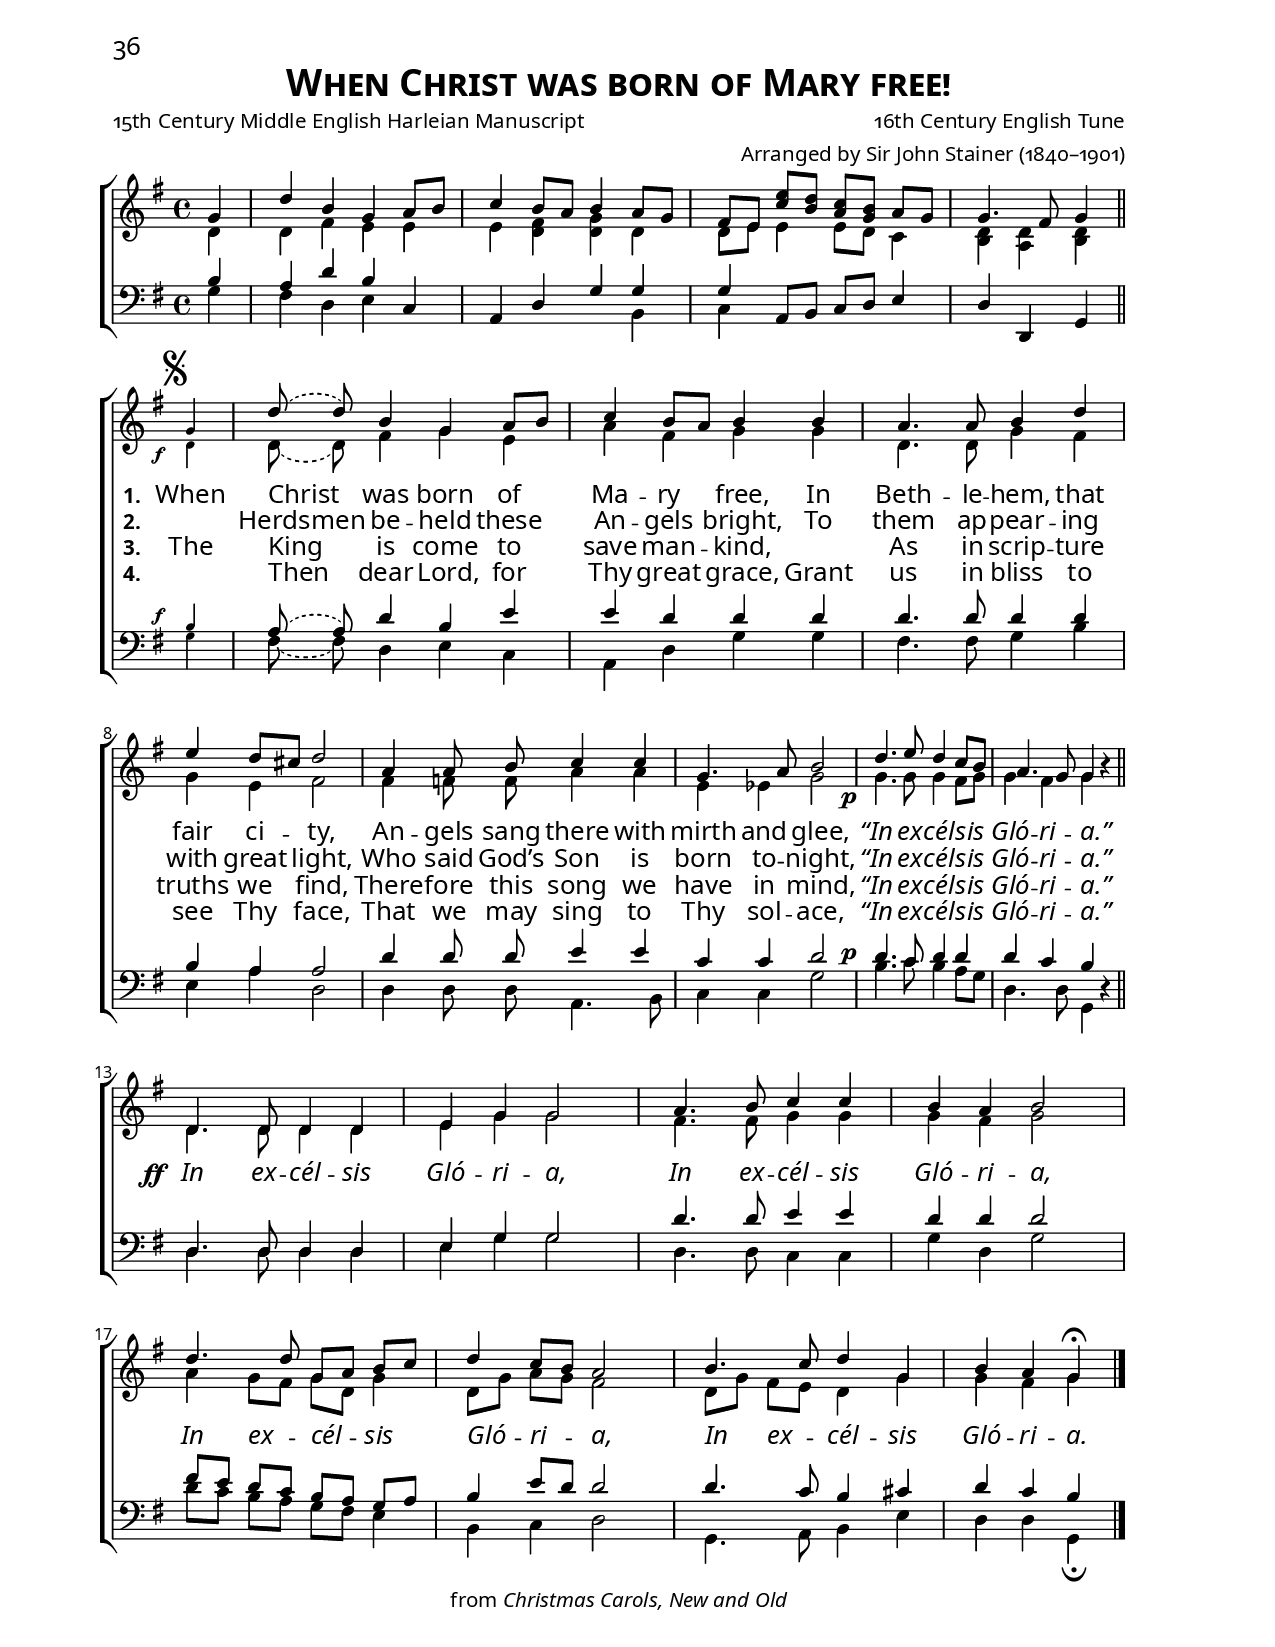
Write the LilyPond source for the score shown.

\version "2.14.2"
\include "util.ly"
\header {
  title = \markup{\override #'(font-name . "Garamond Premier Pro Semibold"){ \abs-fontsize #18 \smallCapsOldStyle"When Christ was born of Mary free!"}}
  poet = \markup\oldStyleNum"15th Century Middle English Harleian Manuscript"
  composer = \markup\oldStyleNum"16th Century English Tune"
  arranger = \markup\oldStyleNum"Arranged by Sir John Stainer (1840–1901)"
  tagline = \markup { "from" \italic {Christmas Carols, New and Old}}
}
\paper {
  paper-height = 11\in
  paper-width = 8.5\in
  indent = 0\in
  %system-system-spacing = #'((basic-distance . 10) (padding . 0))
  system-system-spacing =
    #'((basic-distance . 0)
       (minimum-distance . 0)
       (padding . -3)
       (stretchability . 100))
  ragged-last-bottom = ##f
  ragged-bottom = ##f
  two-sided = ##t
  inner-margin = 1\in
  outer-margin = 0.75\in
  top-margin = 0.26\in
  bottom-margin = 0.25\in
  first-page-number = #36
  print-first-page-number = ##t
  headerLine = ""
  oddHeaderMarkup = \markup\fill-line{
     \override #'(font-name . "Garamond Premier Pro")\abs-fontsize #12.5
     \combine 
        \fill-line{"" \on-the-fly #print-page-number-check-first
        \oldStylePageNum""
        }
        \fill-line{\headerLine}
  }
  evenHeaderMarkup = \markup {
     \override #'(font-name . "Garamond Premier Pro")\abs-fontsize #12.5
     \combine
        \on-the-fly #print-page-number-check-first
        \oldStylePageNum""
        \fill-line{\headerLine}
  }
}
#(set-global-staff-size 18) \paper{ #(define fonts (make-pango-font-tree "Garamond Premier Pro" "Garamond Premier Pro" "Garamond Premier Pro" (/ 18 20))) }
global = {
  \key g \major
  \time 4/4
  \autoBeamOff
  \override DynamicLineSpanner #'staff-padding = #0.0
  \override DynamicLineSpanner #'Y-extent = #'(1 . 1)
  \override DynamicText #'X-offset = #-3.5
}

sopMusic = \relative c'' {
  \partial 4 g4 |
  d' b g a8[ b] |
  c4 b8[ a] b4 a8[ g] |
  fis[ e] <e' c>[ <d b>] <c a>[ <b g>] a[ g] |
  g4. fis8 g4 \bar"||" \break
  
  \mark \markup {\musicglyph #"scripts.segno"} \teeny g4_\f \normalsize |
  \slurDashed d'8\noBeam(d) \slurSolid b4 g a8[ b] |
  c4 b8[ a] b4 b |
  a4. a8 b4 d |
  
  e d8[ cis] d2 |
  a4 a8\noBeam b8 c4 c |
  g4. a8 b2 |
  d4._\p e8 d4 c8[ b] |
  
  a4. g8 g4 b4\rest | \bar "||" \break
  d,4. d8 d4 d |
  e g g2 |
  a4. b8 c4 c |
  
  b a b2 | \break
  d4. d8 g,8[ a] b[ c] |
  d4 c8[ b] a2 |
  b4. c8 d4 g, |
  b a g\fermata \bar "|."
  
}
sopWords = \lyricmode {
  
}

altoMusic = \relative c' {
  d4 |
  d fis e e |
  e <d fis> <d g> d |
  d8[ e] e4 e8[ d] c4 |
  <b d> <a d> <b d>
  
  \teeny d \normalsize |
  \slurDashed d8\noBeam( d) \slurSolid fis4 g e |
  a fis g g |
  d4. d8 g4 fis |
  
  g e fis2 |
  fis4 f8\noBeam f a4 a |
  e ees g2 |
  g4. g8 g4 fis8[ g] |
  
  g4 fis g s | \bar "||"
  d4. d8 d4 d |
  e g g2 |
  fis4. fis8 g4 g |
  
  g fis g2 |
  a4 g8[ fis] g[ d] g4 |
  d8[ g] a[ g] fis2 |
  d8[ g] fis[ e] d4 g |
  
  g fis g \bar "|."
}
altoWords = {
  \dropLyricsVI
  \lyricmode {
    \repeat unfold 16 { \skip 1 }
    \set stanza = #"1. "
    When Christ was born of Ma -- ry free,
    In Beth -- le -- hem, that fair ci -- ty,
    An -- gels sang there with mirth and glee,
    \markup\italic “In \markup\italic ex -- \markup\italic cél -- \markup\italic sis \markup\italic Gló -- \markup\italic ri -- \markup\italic a.”
  }
  \set stanza = \markup\dynamic"ff "
  \lyricmode {
    \dropLyricsIV
    \markup\italic In \markup\italic ex -- \markup\italic cél -- \markup\italic sis \markup\italic Gló -- \markup\italic ri -- \markup\italic a,
    \markup\italic In \markup\italic ex -- \markup\italic cél -- \markup\italic sis \markup\italic Gló -- \markup\italic ri -- \markup\italic a,
    \markup\italic In \markup\italic ex -- \markup\italic cél -- \markup\italic sis \markup\italic Gló -- \markup\italic ri -- \markup\italic a,
    \markup\italic In \markup\italic ex -- \markup\italic cél -- \markup\italic sis \markup\italic Gló -- \markup\italic ri -- \markup\italic a.
  }
}
altoWordsII = \lyricmode {
  \dropLyricsVI
  \repeat unfold 16 { \skip 1 }
  \set stanza = #"2. "
  \set ignoreMelismata = ##t
  _ Herds -- men
  \unset ignoreMelismata
  be -- held these An -- gels bright,
  To them ap -- pear -- ing with great light,
  Who said God’s Son is born to -- night,
  \markup\italic “In \markup\italic ex -- \markup\italic cél -- \markup\italic sis \markup\italic Gló -- \markup\italic ri -- \markup\italic a.”
}
altoWordsIII = \lyricmode {
  \dropLyricsVI
  \repeat unfold 16 { \skip 1 }
  \set stanza = #"3. "
  The King is come to save man -- kind, ""
  As in scrip -- ture truths we find,
  There -- fore this song we have in mind,
  \markup\italic “In \markup\italic ex -- \markup\italic cél -- \markup\italic sis \markup\italic Gló -- \markup\italic ri -- \markup\italic a.”
}
altoWordsIV = \lyricmode {
  \dropLyricsVI
  \repeat unfold 16 { \skip 1 }
  \set stanza = #"4. "
  _ Then dear Lord, for Thy great grace,
  Grant us in bliss to see Thy face,
  That we may sing to Thy sol -- ace,
  \markup\italic “In \markup\italic ex -- \markup\italic cél -- \markup\italic sis \markup\italic Gló -- \markup\italic ri -- \markup\italic a.”
}

tenorMusic = \relative c' {
  b4 |
  a d b c, |
  a d g g |
  g a,8[ b] c[ d] e4 |
  d d, g \bar "||"
  
  \teeny b'^\f \normalsize |
  \slurDashed a8\noBeam( a) \slurSolid d4 b e |
  e d d d |
  d4. d8 d4 d |
  
  b a a2 |
  d4 d8\noBeam d e4 e |
  c c d2
  d4.^\p c8 d4 d |
  
  d c b s \bar "||"
  d,4. d8 d4 d |
  e g g2 |
  d'4. d8 e4 e |
  d d d2 |
  fis8[ e] d[ c] b[ a] g[ a] |
  b4 e8[ d] d2 |
  d4. c8 b4 cis |
  
  d c b \bar "|."
}
tenorWords = \lyricmode {

}

bassMusic = \relative c' {
  g4 |
  fis d e s |
  s4*3 b4 |
  c s4*3 |
  s4*3 \bar "||"
  
  \teeny g'4 \normalsize |
  \slurDashed fis8\noBeam( fis) \slurSolid d4 e c |
  a d g g |
  fis4. fis8 g4 b |
  
  e, a d,2 |
  d4 d8\noBeam d a4. b8 |
  c4 c g'2 |
  b4. c8 b4 a8[ g] |
  
  d4. d8 g,4 d'\rest |
  d4. d8 d4 d |
  e g g2 |
  d4. d8 c4 c |
  
  g' d g2 |
  d'8[ c] b[ a] g[ fis] e4 |
  b c d2 |
  g,4. a8 b4 e |
  
  d d g,\fermata \bar "|."
}
bassWords = \lyricmode {

}

\score {
  <<
   \new ChoirStaff <<
%    \new Lyrics = sopranos \with { \override VerticalAxisGroup #'nonstaff-relatedstaff-spacing = #'((basic-distance . 1)) }
    \new Staff = women <<
      \new Voice = "sopranos" { \voiceOne << \global \sopMusic >> }
      \new Voice = "altos" { \voiceTwo << \global \altoMusic >> }
    >>
    \new Lyrics \with { alignAboveContext = #"women" \override VerticalAxisGroup #'nonstaff-relatedstaff-spacing = #'((basic-distance . 1))} \lyricsto "sopranos" \sopWords
    \new Lyrics = "altosIV"  \with { alignBelowContext = #"women" } \lyricsto "altos" \altoWordsIV
    \new Lyrics = "altosIII"  \with { alignBelowContext = #"women" } \lyricsto "altos" \altoWordsIII
    \new Lyrics = "altosII"  \with { alignBelowContext = #"women" } \lyricsto "altos" \altoWordsII
    \new Lyrics = "altos"  \with { alignBelowContext = #"women" } \lyricsto "altos" \altoWords
   \new Staff = men <<
      \clef bass
      \new Voice = "tenors" { \voiceOne << \global \tenorMusic >> }
      \new Voice = "basses" { \voiceTwo << \global \bassMusic >> }
    >>
    \new Lyrics \with { alignAboveContext = #"men" \override VerticalAxisGroup #'nonstaff-relatedstaff-spacing = #'((basic-distance . 1)) } \lyricsto "tenors" \tenorWords
    \new Lyrics \with { alignBelowContext = #"men" \override VerticalAxisGroup #'nonstaff-relatedstaff-spacing = #'((basic-distance . 1)) } \lyricsto "basses" \bassWords
  >>
%    \new PianoStaff << \new Staff { \new Voice { \pianoRH } } \new Staff { \clef "bass" \pianoLH } >>
  >>
  \layout {
  \context {
    \Lyrics
    \override LyricText #'font-size = #2
  }
    \context {
      \Score
      \override SpacingSpanner #'base-shortest-duration = #(ly:make-moment 1 2)
      \override SpacingSpanner #'common-shortest-duration = #(ly:make-moment 1 2)
    }
    \context {
      % Remove all empty staves
      % \Staff \RemoveEmptyStaves \override VerticalAxisGroup #'remove-first = ##t
    }
    \context {
      \Lyrics
      \override LyricText #'X-offset = #center-on-word
    }
  }
}

